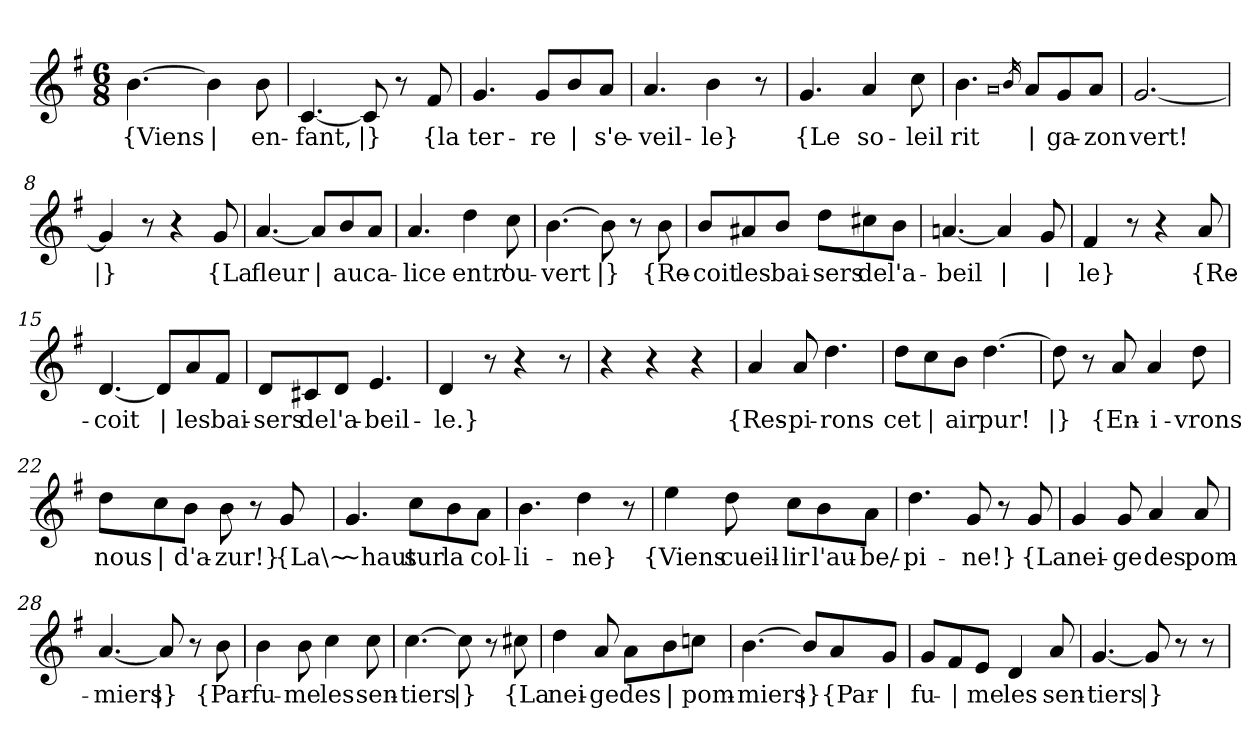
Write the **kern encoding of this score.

**kern	**text
*part1	*part1
*staff1	*staff1
*clefG2	*
*k[f#]	*
*M6/8	*
=1	=1
!	!LO:LY:b
[4.b\	{Viens
!	!LO:LY:b
4b\]	|
!	!LO:LY:b
8b\	en-
=2	=2
!	!LO:LY:b
[4.c/	-fant,
!	!LO:LY:b
8c/]	|}
8r	.
!	!LO:LY:b
8f#/	{la
=3	=3
!	!LO:LY:b
4.g/	ter-
!	!LO:LY:b
8g/L	-re
!	!LO:LY:b
8b/	|
!	!LO:LY:b
8a/J	s'e-
=4	=4
!	!LO:LY:b
4.a/	-veil-
!	!LO:LY:b
4b\	-le}
8r	.
=5	=5
!	!LO:LY:b
4.g/	{Le
!	!LO:LY:b
4a/	so-
!	!LO:LY:b
8cc\	-leil
=6	=6
!	!LO:LY:b
4.b\	rit
0qa	.
16qb/	.
!	!LO:LY:b
8a/L	|
!	!LO:LY:b
8g/	ga-
!	!LO:LY:b
8a/J	-zon
=7	=7
!	!LO:LY:b
[2.g/	vert!
=8	=8
!	!LO:LY:b
4g/]	|}
8r	.
4r	.
!	!LO:LY:b
8g/	{La
!!LO:LB:g=z
=9	=9
!	!LO:LY:b
[4.a/	fleur
!	!LO:LY:b
8a/L]	|
!	!LO:LY:b
8b/	au
!	!LO:LY:b
8a/J	ca-
=10	=10
!	!LO:LY:b
4.a/	-lice
!	!LO:LY:b
4dd\	entr'
!	!LO:LY:b
8cc\	ou-
=11	=11
!	!LO:LY:b
[4.b\	-vert
!	!LO:LY:b
8b\]	|}
8r	.
!	!LO:LY:b
8b\	{Re-
=12	=12
!	!LO:LY:b
8b/L	-coit
!	!LO:LY:b
8a#X/	les
!	!LO:LY:b
8b/J	bai-
!	!LO:LY:b
8dd\L	-sers
!	!LO:LY:b
8cc#X\	de
!	!LO:LY:b
8b\J	l'a-
=13	=13
!	!LO:LY:b
[4.an/	-beil
!	!LO:LY:b
4a/]	|
!	!LO:LY:b
8g/	|
=14	=14
!	!LO:LY:b
4f#/	-le}
8r	.
4r	.
!	!LO:LY:b
8a/	{Re-
=15	=15
!	!LO:LY:b
[4.d/	-coit
!	!LO:LY:b
8d/L]	|
!	!LO:LY:b
8a/	les
!	!LO:LY:b
8f#/J	bai-
!!LO:LB:g=z
=16	=16
!	!LO:LY:b
8d/L	-sers
!	!LO:LY:b
8c#X/	de
!	!LO:LY:b
8d/J	l'a-
!	!LO:LY:b
4.e/	-beil-
=17	=17
!	!LO:LY:b
4d/	-le.}
8r	.
4r	.
8r	.
=18	=18
4r	.
4r	.
4r	.
=19	=19
!	!LO:LY:b
4a/	{Res-
!	!LO:LY:b
8a/	-pi-
!	!LO:LY:b
4.dd\	-rons
=20	=20
!	!LO:LY:b
8dd\L	cet
!	!LO:LY:b
8cc\	|
!	!LO:LY:b
8b\J	air
!	!LO:LY:b
[4.dd\	pur!
=21	=21
!	!LO:LY:b
8dd\]	|}
8r	.
!	!LO:LY:b
8a/	{En-
!	!LO:LY:b
4a/	-i-
!	!LO:LY:b
8dd\	-vrons
!!LO:LB:g=z
=22	=22
!	!LO:LY:b
8dd\L	nous
!	!LO:LY:b
8cc\	|
!	!LO:LY:b
8b\J	d'a-
!	!LO:LY:b
8b\	-zur!}
8r	.
!	!LO:LY:b
8g/	{La\~
=23	=23
!	!LO:LY:b
4.g/	~haut
!	!LO:LY:b
8cc\L	sur
!	!LO:LY:b
8b\	la
!	!LO:LY:b
8a\J	col-
=24	=24
!	!LO:LY:b
4.b\	-li-
!	!LO:LY:b
4dd\	-ne}
8r	.
=25	=25
!	!LO:LY:b
4ee\	{Viens
!	!LO:LY:b
8dd\	cueil-
!	!LO:LY:b
8cc\L	-lir
!	!LO:LY:b
8b\	l'au-
!	!LO:LY:b
8a\J	-be/-
=26	=26
!	!LO:LY:b
4.dd\	-pi-
!	!LO:LY:b
8g/	-ne!}
8r	.
!	!LO:LY:b
8g/	{La
!!LO:LB:g=z
=27	=27
!	!LO:LY:b
4g/	nei-
!	!LO:LY:b
8g/	-ge
!	!LO:LY:b
4a/	des
!	!LO:LY:b
8a/	pom-
=28	=28
!	!LO:LY:b
[4.a/	-miers
!	!LO:LY:b
8a/]	|}
8r	.
!	!LO:LY:b
8b\	{Par-
=29	=29
!	!LO:LY:b
4b\	-fu-
!	!LO:LY:b
8b\	-me
!	!LO:LY:b
4cc\	les
!	!LO:LY:b
8cc\	sen-
=30	=30
!	!LO:LY:b
[4.cc\	-tiers
!	!LO:LY:b
8cc\]	|}
8r	.
!	!LO:LY:b
8cc#X\	{La
=31	=31
!	!LO:LY:b
4dd\	nei-
!	!LO:LY:b
8a/	-ge
!	!LO:LY:b
8a\L	des
!	!LO:LY:b
8b\	|
!	!LO:LY:b
8ccn\J	pom-
=32	=32
!	!LO:LY:b
[4.b\	-miers
!	!LO:LY:b
8b/L]	|}
!	!LO:LY:b
8a/	{Par-
!	!LO:LY:b
8g/J	|
!!LO:LB:g=z
=33	=33
!	!LO:LY:b
8g/L	-fu-
!	!LO:LY:b
8f#/	|
!	!LO:LY:b
8e/J	-me
!	!LO:LY:b
4d/	les
!	!LO:LY:b
8a/	sen-
=34	=34
!	!LO:LY:b
[4.g/	-tiers
!	!LO:LY:b
8g/]	|}
8r	.
8r	.
=	=
*-	*-
